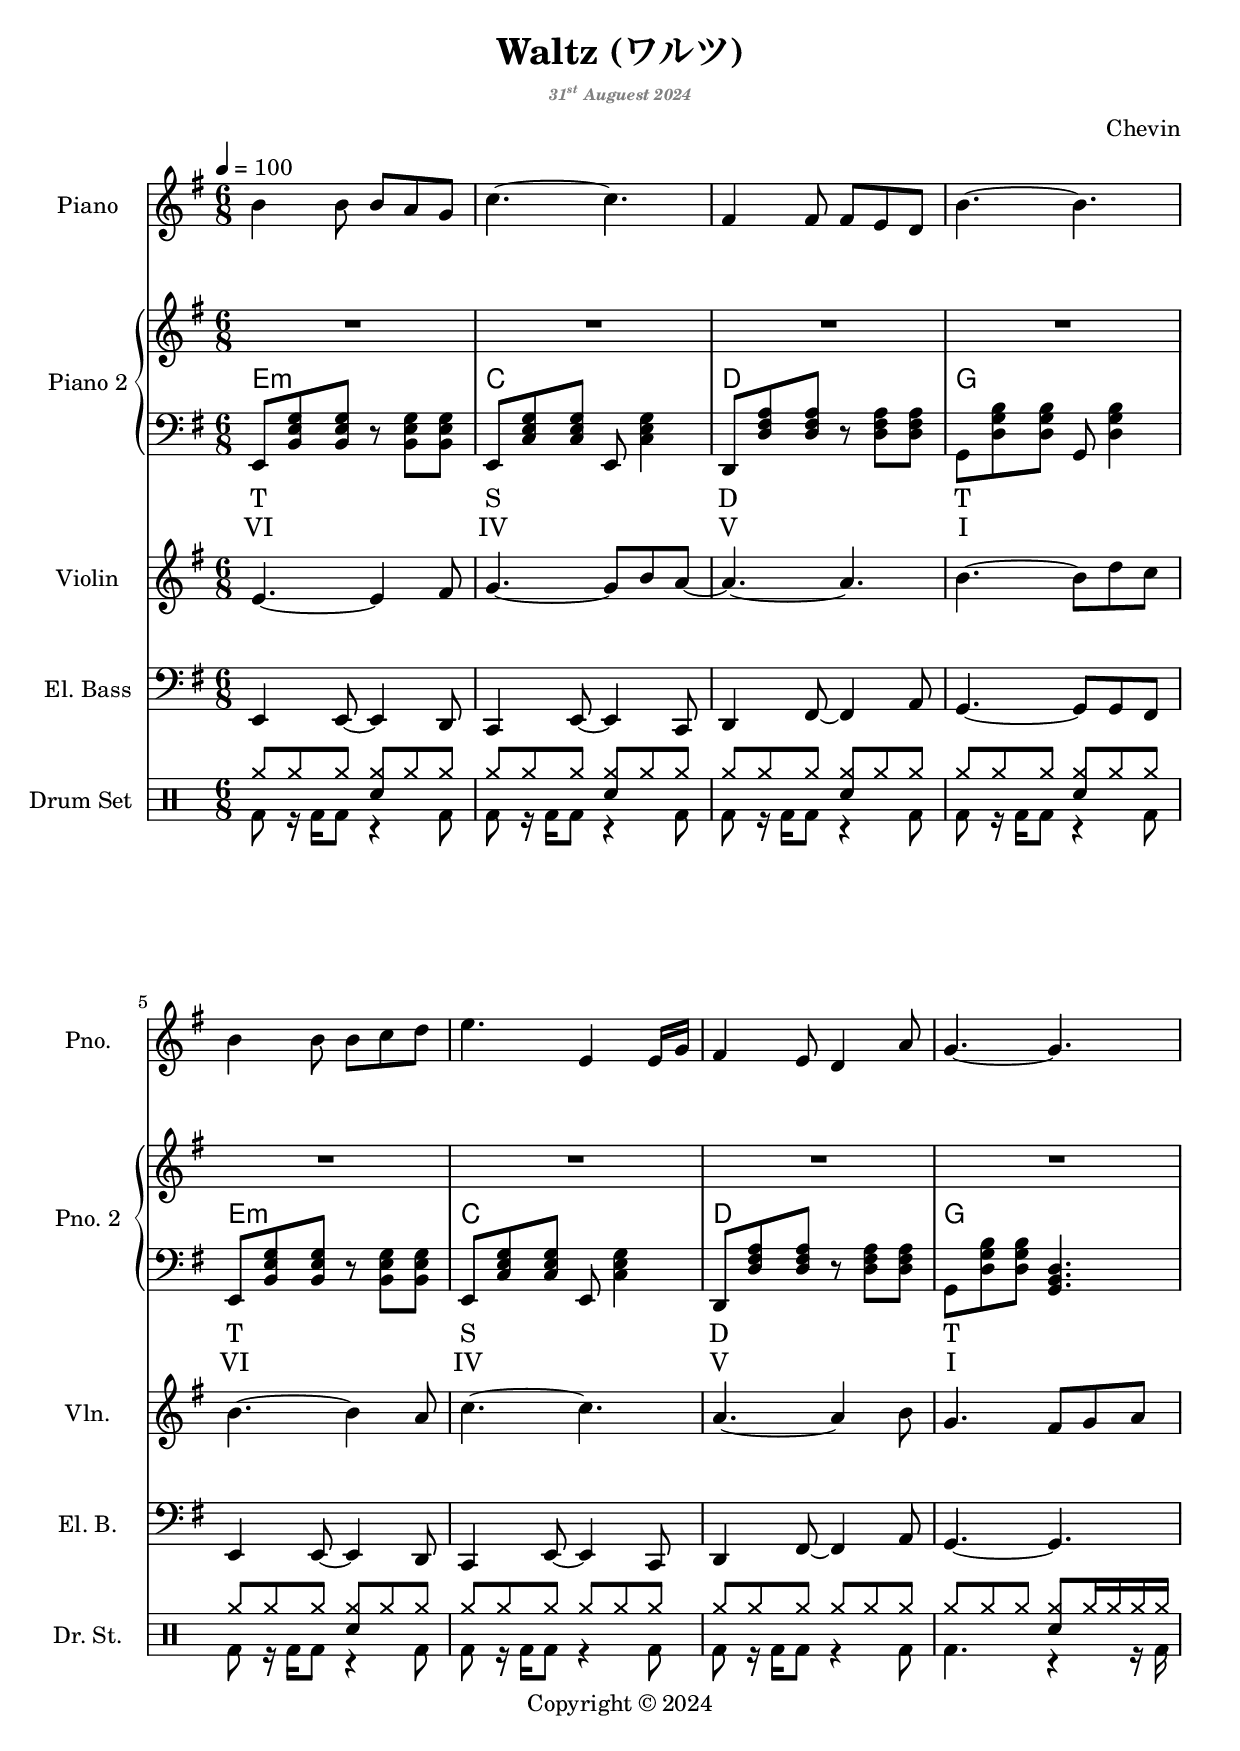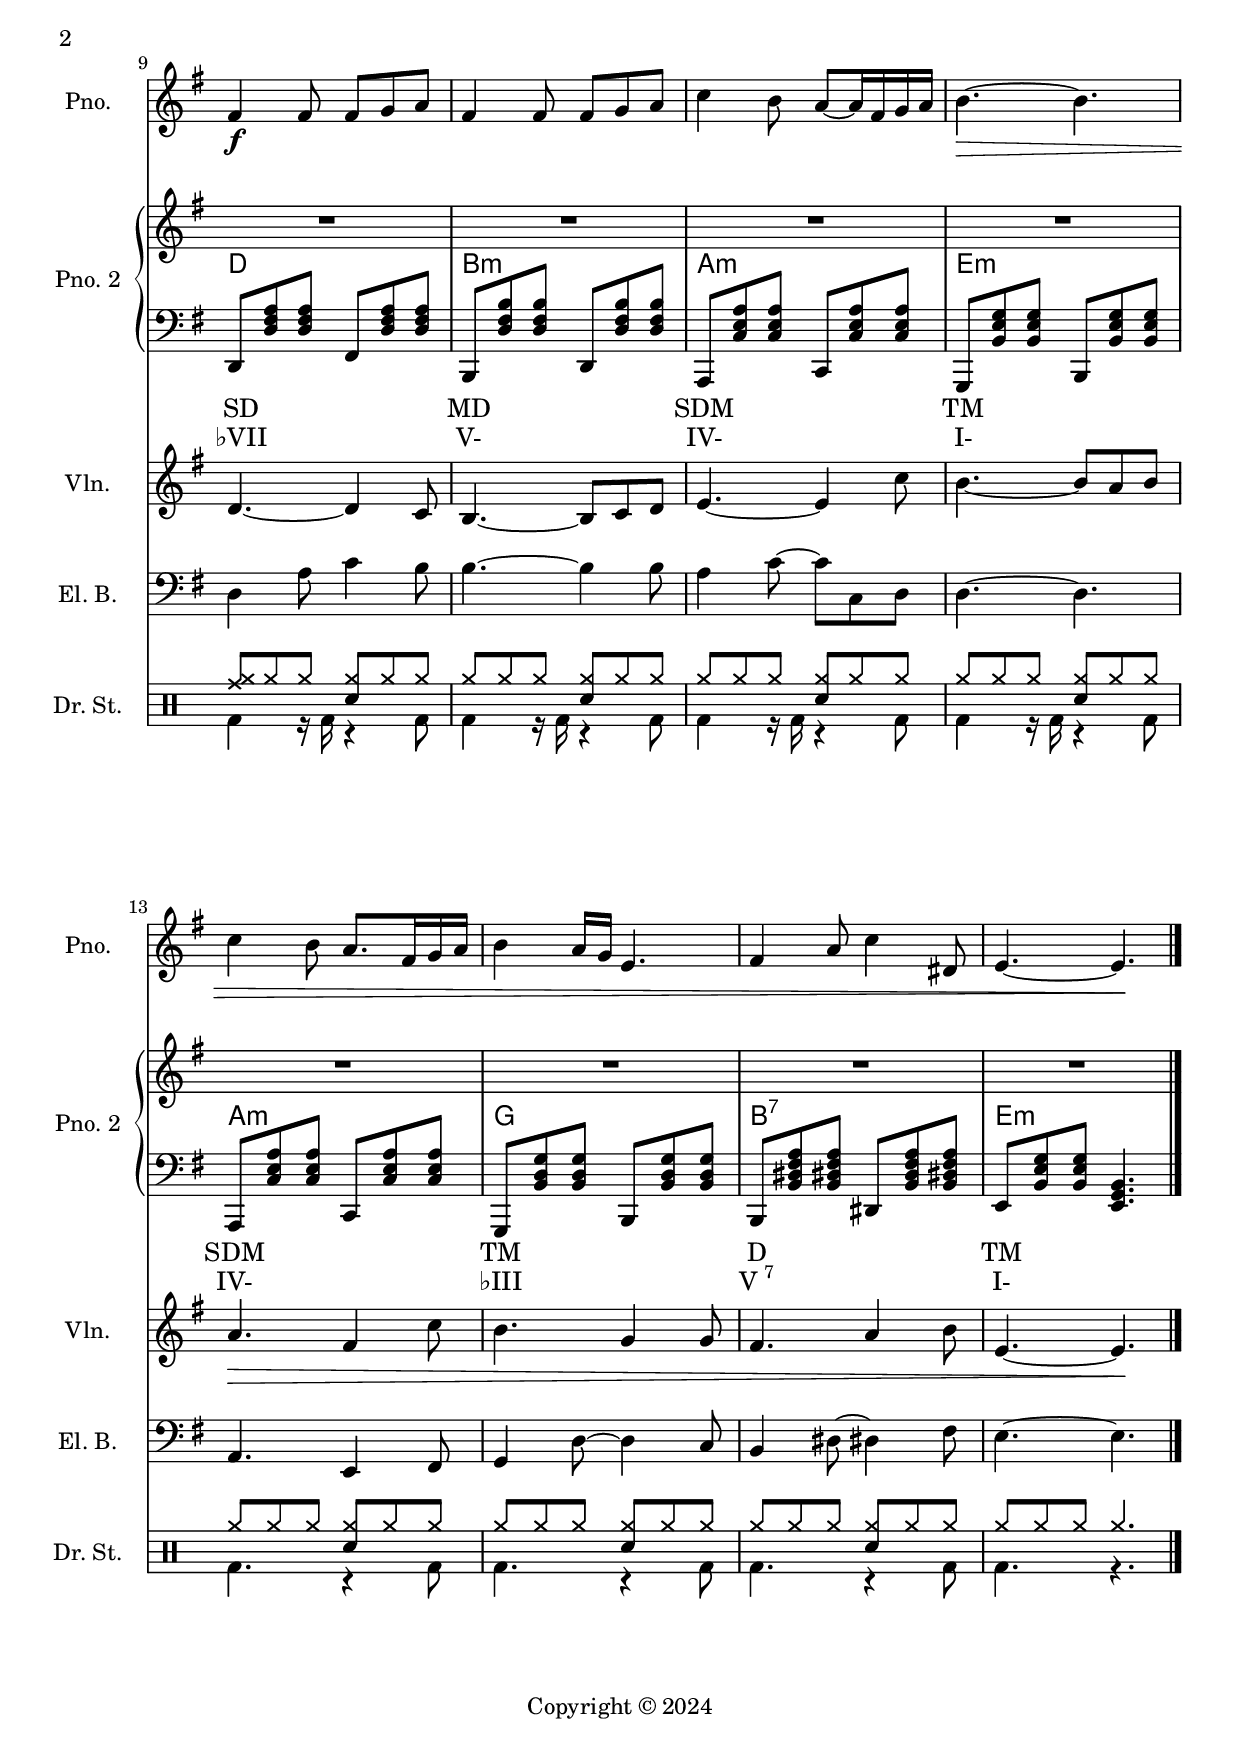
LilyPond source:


\version "2.24.4"

\header {
  title     = "Waltz (ワルツ)"
  subtitle  = \markup {
    \override #'(font-size . -3)
    \italic \with-color "gray"
    {\concat { "31"\super{"st"} } "Auguest 2024"}
  }
  composer  = "Chevin"
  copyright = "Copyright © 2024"
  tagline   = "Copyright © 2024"
}

\score {
  \layout {
    indent       = 1.5\cm
    short-indent = 1.5\cm
  }
<<
  \new PianoStaff \with {
    instrumentName      = "Piano"
    shortInstrumentName = "Pno."
  }{\tempo 4 = 100 \clef treble \key g \major \time 6/8
    b'4 b'8 b' a' g'            | 
    c''4.~c''                   |
    fis'4 fis'8 fis' e' d'      |
    b'4.~b'                     |

    b'4 b'8 b' c'' d''          |
    e''4. e'4 e'16 g'           |
    fis'4 e'8 d'4 a'8           |
    g'4.~g'4.                   |
    
    fis'4\f fis'8 fis' g' a'    | % forte
    fis'4 fis'8 fis' g' a'      |
    c''4 b'8 a'~a'16 fis' g' a' |
    b'4.\>~b'                   | % decrescendo, 

    c''4 b'8 a'8. fis'16 g' a'  |
    b'4 a'16 g' e'4.            |
    fis'4 a'8 c''4 dis'8        |
    e'4.~e'4.     \!            \fine
  }

  \new PianoStaff \with {
    instrumentName      = "Piano 2"
    shortInstrumentName = "Pno. 2"
  }<<
    \new Staff {\clef treble \key g \major
      \repeat unfold 4 \repeat unfold 4 {R2. | }
      \bar "|."
    }
    \new ChordNames {
      \chordmode {
        e:m | c   | d   | g   |

        e:m | c   | d   | g   |

        d   | b:m | a:m | e:m |

        a:m | g   | b:7 | e:m |
      }
    }
    \new Staff { \clef bass \key g \major
      e,8 <b, e g> <b, e g> r <b, e g> <b, e g>        | 
      e,8 <c e g> <c e g> e, <c e g>4                  |
      d,8 <d fis a> <d fis a> r  <d fis a> <d fis a>   |
      g,8 <d g b> <d g b> g, <d g b>4                  |

      e,8 <b, e g> <b, e g> r <b, e g> <b, e g>        |
      e,8 <c e g> <c e g> e, <c e g>4                  |
      d,8 <d fis a> <d fis a> r  <d fis a> <d fis a>   |
      g,8 <d g b> <d g b> <g, b, d>4.                  |

      d,8 <d fis a> <d fis a> fis, <d fis a> <d fis a> |
      b,,8 <d fis b> <d fis b> d, <d fis b> <d fis b>  |
      a,,8 <c e a> <c e a> c, <c e a> <c e a>          |
      g,,8 <b, e g> <b, e g> b,, <b, e g> <b, e g>     |

      a,,8 <c e a> <c e a> c, <c e a> <c e a>          |
      g,,8 <b, d g> <b, d g> b,, <b, d g> <b, d g>     |
      b,,8 <b, dis fis a> <b, dis! fis a> 
          dis, <b, dis fis a> <b, dis! fis a>          |
      e,8 <b, e g> <b, e g> <e, g, b,>4.               |

    }
    \new Lyrics \lyricmode { %% harmonic analysis : Functional Harmony (Tonic, Subdominant, Dominant)
      T2.   S   D   T 
      T2.   S   D   T 
      SD2.  MD  SDM TM
      SDM2. TM  D   TM
    }
    \new Lyrics \lyricmode { %% harmonic analysis : Roman Numeral Analysis
      VI2.   IV   V   I 
      VI2.   IV   V   I 
      ♭VII2. V-   IV- I- 
      IV-2.  ♭III \markup{V\super{7}} I-
    }
  >>
  
  \new Staff \with {
    instrumentName      = "Violin"
    shortInstrumentName = "Vln."
  }{ \clef treble \key g \major \time 6/8
    e'4.~e'4 fis'8    |
    g'4.~g'8 b' a'~   |
    a'4.~a'           |
    b'4.~b'8 d'' c''  |

    b'4.~b'4 a'8      |
    c''4.~c''4.       |
    a'4.~a'4 b'8      |
    g'4. fis'8 g' a'  |

    d'4.~d'4 c'8      |
    b4.~b8 c' d'      |
    e'4.~e'4 c''8     |
    b'4.~b'8 a' b'    |

    a'4.\> fis'4 c''8 |
    b'4. g'4 g'8      |
    fis'4. a'4 b'8    |
    e'4.~e' \!        |
  }

  \new Staff \with {
    instrumentName      = "El. Bass"
    shortInstrumentName = "El. B."
  }{ \clef bass \key g \major \time 6/8
    e,4 e,8~ e,4 d,8     |
    c,4 e,8~ e,4 c,8     |
    d,4 fis,8~ fis,4 a,8 |
    g,4.~ g,8 g, fis,    |

    e,4 e,8~ e,4 d,8     |
    c,4 e,8~ e,4 c,8     |
    d,4 fis,8~ fis,4 a,8 |
    g,4.~ g,             |

    d4 a8 c'4 b8         |
    b4.~b4 b8            |
    a4 c'8~c'8 c d       |
    d4.~d                |

    a,4. e,4 fis,8       |
    g,4 d8~d4 c8         |
    b,4 dis8~dis!4 fis8  |
    e4.~e                |
  }

  \new DrumStaff \with {
    instrumentName      = "Drum Set"
    shortInstrumentName = "Dr. St."
    drumStyleTable      = #weinberg-drums-style
  }{ \time 6/8
    \drummode {
      <<
        \new DrumVoice { \voiceOne
          \repeat unfold 5 {
            hh8 hh hh <hh sn> hh hh        |
          }
          \repeat unfold 2 {
            hh8 hh hh hh hh hh             |
          }
          hh8 hh hh  <hh sn> hh16 hh hh hh |

          <hh cymr>8 hh hh <hh sn> hh hh   |
          \repeat unfold 6 {
            hh8 hh hh <hh sn> hh hh        |
          }
          hh8 hh hh hh4.
        }
        \new DrumVoice { \voiceTwo
          \repeat unfold 7 {
            bd8 r16 bd16 bd8 r4 bd8 |
          }
          bd4. r4 r16 bd16

          \repeat unfold 4 {
            bd4 r16 bd16 r4 bd8 |
          }

          \repeat unfold 3 {
            bd4. r4 bd8 |
          }
          bd4. r4.
        }
      >>
    }
  }
>>
}
